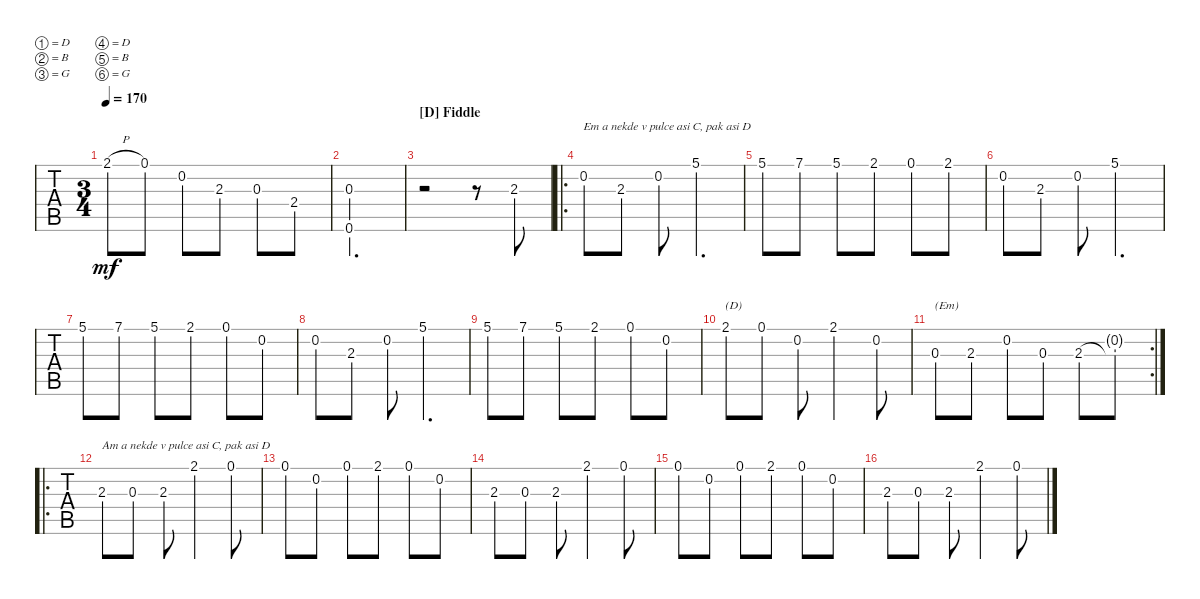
\defaultSystemsLayout 4
\bracketExtendMode groupsimilarinstruments
\singleTrackTrackNamePolicy hidden
\multiTrackTrackNamePolicy hidden
\otherSystemsTrackNameOrientation horizontal
\track ("Dobro" "Dobro") {solo instrument acousticguitarsteel}
\staff {tabs}
\tuning (D4 B3 G3 D3 B2 G2)
\ts (3 4)
\tempo 170
\clef g2
\ks g
2.1{h}.8{dy mf} 0.1.8 0.2.8 2.3.8 0.3.8 2.4.8 |
(0.3 0.6).2{d} |
\section ("D" "Fiddle")
r.2 r.8 2.3.8 |
\ro
0.2.8{txt "Em a nekde v pulce asi C, pak asi D"} 2.3.8 0.2.8 5.1.4{d} |
5.1.8 7.1.8 5.1.8 2.1.8 0.1.8 2.1.8 |
0.2.8 2.3.8 0.2.8 5.1.4{d} |
5.1.8 7.1.8 5.1.8 2.1.8 0.1.8 0.2.8 |
0.2.8 2.3.8 0.2.8 5.1.4{d} |
5.1.8 7.1.8 5.1.8 2.1.8 0.1.8 0.2.8 |
2.1.8{txt "(D)"} 0.1.8 0.2.8 2.1.4 0.2.8 |
\rc 2
0.3.8{txt "(Em)"} 2.3.8 0.2.8 0.3.8 2.3.8 (0.2{g} 2.3{t}).8 |
\ro
2.3.8{txt "Am a nekde v pulce asi C, pak asi D"} 0.3.8 2.3.8 2.1.4 0.1.8 |
0.1.8 0.2.8 0.1.8 2.1.8 0.1.8 0.2.8 |
2.3.8 0.3.8 2.3.8 2.1.4 0.1.8 |
0.1.8 0.2.8 0.1.8 2.1.8 0.1.8 0.2.8 |
2.3.8 0.3.8 2.3.8 2.1.4 0.1.8
